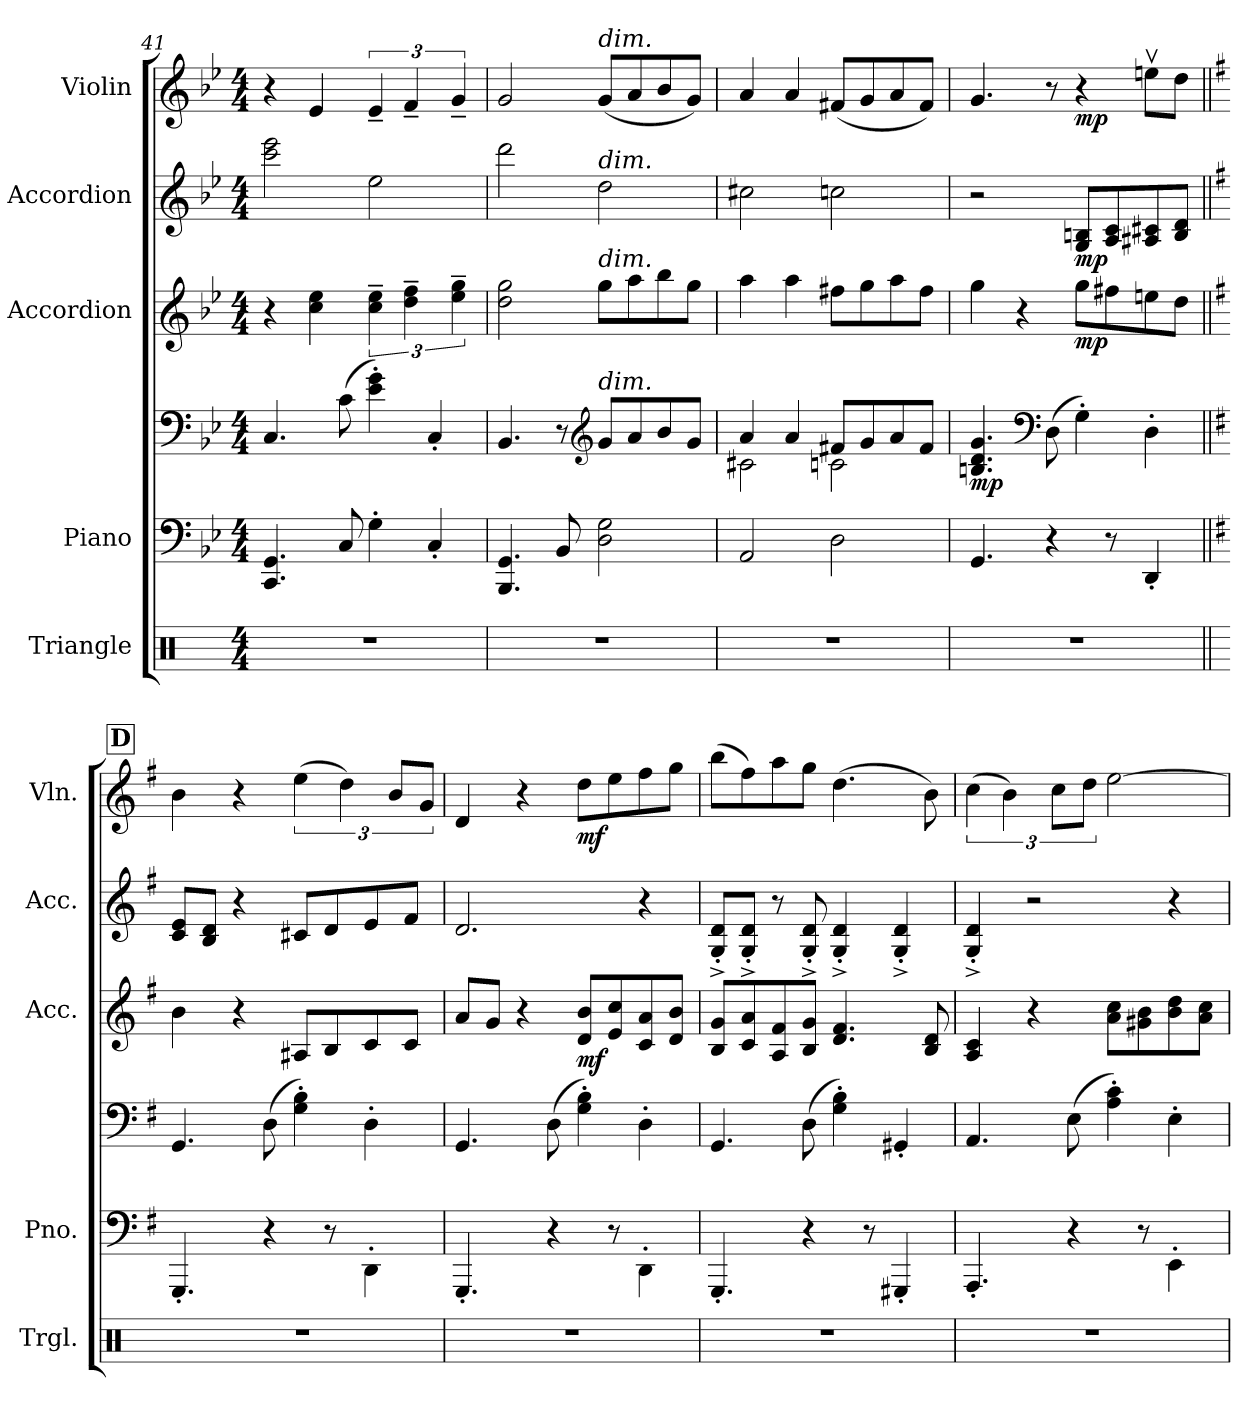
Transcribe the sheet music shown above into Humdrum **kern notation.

**kern	**kern	**kern	**dynam	**kern	**dynam	**kern	**dynam	**kern	**dynam
*part5	*part4	*part4	*part4	*part3	*part3	*part2	*part2	*part1	*part1
*staff6	*staff5	*staff4	*staff4/5	*staff3	*staff3	*staff2	*staff2	*staff1	*staff1
*I"Triangle	*I"Piano	*	*	*I"Accordion	*	*I"Accordion	*	*I"Violin	*
*I'Trgl.	*I'Pno.	*	*	*I'Acc.	*	*I'Acc.	*	*I'Vln.	*
*clefX	*clefF4	*clefF4	*	*clefG2	*	*clefG2	*	*clefG2	*
*k[]	*k[b-e-]	*k[b-e-]	*	*k[b-e-]	*	*k[b-e-]	*	*k[b-e-]	*
*M4/4	*M4/4	*M4/4	*	*M4/4	*	*M4/4	*	*M4/4	*
=41	=41	=41	=41	=41	=41	=41	=41	=41	=41
1r	4.CC/ 4.GG/	4.C/	.	4r	.	2ccc\ 2eee-\	.	4r	.
.	.	.	.	4cc\ 4ee-\	.	.	.	4e-/	.
.	8C/	(8c\	.	.	.	.	.	.	.
.	4G'\	4e-\' 4g\')	.	6cc\~ 6ee-\~	.	2ee-\	.	6e-~/	.
.	.	.	.	6dd\~ 6ff\~	.	.	.	6f~/	.
.	4C'/	4C'/	.	.	.	.	.	.	.
.	.	.	.	6ee-\~ 6gg\~	.	.	.	6g~/	.
=42	=42	=42	=42	=42	=42	=42	=42	=42	=42
1r	4.BBB-/ 4.GG/	4.BB-/	.	2dd\ 2gg\	.	2ddd\	.	2g/	.
.	8BB-/	8r	.	.	.	.	.	.	.
*	*	*clefG2	*	*	*	*	*	*	*
!	!	!	!	!	!	!	!	!LO:TX:a:i:t=dim.	!
!	!	!	!	!	!	!LO:TX:a:i:t=dim.	!	!	!
!	!	!	!	!LO:TX:a:i:t=dim.	!	!	!	!	!
!	!	!LO:TX:a:i:t=dim.	!	!	!	!	!	!	!
.	2D\ 2G\	8g/L	.	8gg\L	.	2dd\	.	(8g/L	.
.	.	8a/	.	8aa\	.	.	.	8a/	.
.	.	8b-/	.	8bb-\	.	.	.	8b-/	.
.	.	8g/J	.	8gg\J	.	.	.	8g/J)	.
=43	=43	=43	=43	=43	=43	=43	=43	=43	=43
*	*	*^	*	*	*	*	*	*	*
1r	2AA/	4a/	2c#X\	.	4aa\	.	2cc#X\	.	4a/	.
.	.	4a/	.	.	4aa\	.	.	.	4a/	.
.	2D\	8f#X/L	2cn\	.	8ff#X\L	.	2ccn\	.	(8f#X/L	.
.	.	8g/	.	.	8gg\	.	.	.	8g/	.
.	.	8a/	.	.	8aa\	.	.	.	8a/	.
.	.	8f#/J	.	.	8ff#\J	.	.	.	8f#/J)	.
*	*	*v	*v	*	*	*	*	*	*	*
!!LO:LB:g=z
=44	=44	=44	=44	=44	=44	=44	=44	=44	=44
!	!	!	!LO:DY:b	!	!	!	!	!	!
1r	4.GG/	4.Bn/ 4.d/ 4.g/	mp	4gg\	.	2r	.	4.g/	.
.	.	.	.	4r	.	.	.	.	.
*	*	*clefF4	*	*	*	*	*	*	*
.	4r	(8D\	.	.	.	.	.	8r	.
!	!	!	!	!	!LO:DY:b	!	!LO:DY:b	!	!LO:DY:b
.	.	4G'\)	.	8gg\L	mp	8G/ 8Bn/L	mp	4r	mp
.	8r	.	.	8ff#X\	.	8A/ 8c/	.	.	.
.	4DD'/	4D'\	.	8een\	.	8A#X/ 8c#X/	.	8eenv\L	.
.	.	.	.	8dd\J	.	8B/ 8d/J	.	8dd\J	.
!!LO:REH:place=s1:a:B:fs=14:t=D
=45||	=45||	=45||	=45||	=45||	=45||	=45||	=45||	=45||	=45||
*	*k[f#]	*k[f#]	*	*k[f#]	*	*k[f#]	*	*k[f#]	*
1r	4.GGG'/	4.GG/	.	4b\	.	8c/ 8e/L	.	4b\	.
.	.	.	.	.	.	8B/ 8d/J	.	.	.
.	.	.	.	4r	.	4r	.	4r	.
.	4r	(8D\	.	.	.	.	.	.	.
.	.	4G\' 4B\')	.	8A#X/L	.	8c#X/L	.	(6ee\	.
.	8r	.	.	8B/	.	8d/	.	.	.
.	.	.	.	.	.	.	.	6dd\)	.
.	4DD'\	4D'\	.	8c/	.	8e/	.	.	.
.	.	.	.	.	.	.	.	12b/L	.
.	.	.	.	8c/J	.	8f#/J	.	.	.
.	.	.	.	.	.	.	.	12g/J	.
=46	=46	=46	=46	=46	=46	=46	=46	=46	=46
1r	4.GGG'/	4.GG/	.	8a/L	.	2.d/	.	4d/	.
.	.	.	.	8g/J	.	.	.	.	.
.	.	.	.	4r	.	.	.	4r	.
.	4r	(8D\	.	.	.	.	.	.	.
!	!	!	!	!	!LO:DY:b	!	!	!	!LO:DY:b
.	.	4G\' 4B\')	.	8d/ 8b/L	mf	.	.	8dd\L	mf
.	8r	.	.	8e/ 8cc/	.	.	.	8ee\	.
.	4DD'\	4D'\	.	8c/ 8a/	.	4r	.	8ff#\	.
.	.	.	.	8d/ 8b/J	.	.	.	8gg\J	.
=47	=47	=47	=47	=47	=47	=47	=47	=47	=47
1r	4.GGG'/	4.GG/	.	8B/ 8g/L	.	8G/'^ 8d/'^L	.	(8bb\L	.
.	.	.	.	8c/ 8a/	.	8G/'^ 8d/'^J	.	8ff#\)	.
.	.	.	.	8A/ 8f#/	.	8r	.	8aa\	.
.	4r	(8D\	.	8B/ 8g/J	.	8G/'^ 8d/'^	.	8gg\J	.
.	.	4G\' 4B\')	.	4.d/ 4.f#/	.	4G/'^ 4d/'^	.	(4.dd\	.
.	8r	.	.	.	.	.	.	.	.
.	4GGG#X'/	4GG#X'/	.	.	.	4G/'^ 4d/'^	.	.	.
.	.	.	.	8B/ 8d/	.	.	.	8b\)	.
=48	=48	=48	=48	=48	=48	=48	=48	=48	=48
1r	4.AAA'/	4.AA/	.	4A/ 4c/	.	4G/'^ 4d/'^	.	(6cc\	.
.	.	.	.	.	.	.	.	6b\)	.
.	.	.	.	4r	.	2r	.	.	.
.	.	.	.	.	.	.	.	12cc\L	.
.	4r	(8E\	.	.	.	.	.	.	.
.	.	.	.	.	.	.	.	12dd\J	.
.	.	4A\' 4c\')	.	8a\ 8cc\L	.	.	.	[2ee\	.
.	8r	.	.	8g#X\ 8b\	.	.	.	.	.
.	4EE'\	4E'\	.	8b\ 8dd\	.	4r	.	.	.
.	.	.	.	8a\ 8cc\J	.	.	.	.	.
=	=	=	=	=	=	=	=	=	=
*-	*-	*-	*-	*-	*-	*-	*-	*-	*-
